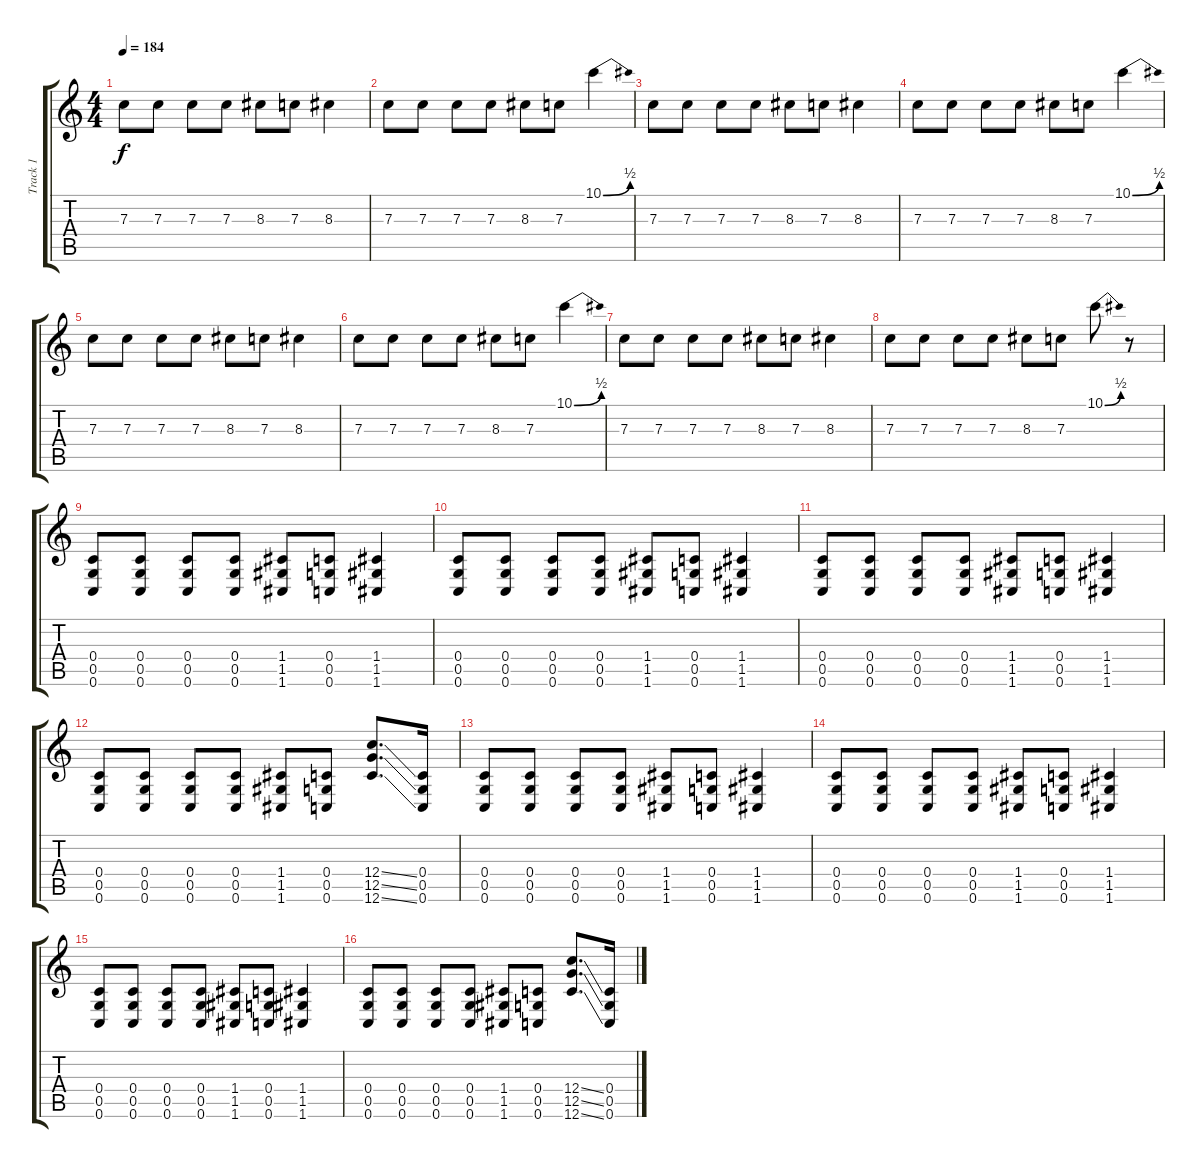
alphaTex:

\track ("Track 1" "Track 1") {instrument overdrivenguitar}
\staff {score tabs}
\tuning (D4 A3 F3 C3 G2 C2) {hide}
\ts (4 4)
\tempo 184
\clef g2
\ks c
7.3.8{dy f} 7.3.8 7.3.8 7.3.8 8.3.8 7.3.8 8.3.4 |
7.3.8 7.3.8 7.3.8 7.3.8 8.3.8 7.3.8 10.1{be (bend 0 0 60 2)}.4 |
7.3.8 7.3.8 7.3.8 7.3.8 8.3.8 7.3.8 8.3.4 |
7.3.8 7.3.8 7.3.8 7.3.8 8.3.8 7.3.8 10.1{be (bend 0 0 60 2)}.4 |
7.3.8 7.3.8 7.3.8 7.3.8 8.3.8 7.3.8 8.3.4 |
7.3.8 7.3.8 7.3.8 7.3.8 8.3.8 7.3.8 10.1{be (bend 0 0 60 2)}.4 |
7.3.8 7.3.8 7.3.8 7.3.8 8.3.8 7.3.8 8.3.4 |
7.3.8 7.3.8 7.3.8 7.3.8 8.3.8 7.3.8 10.1{be (bend 0 0 60 2)}.8 r.8 |
(0.4 0.5 0.6).8 (0.4 0.5 0.6).8 (0.4 0.5 0.6).8 (0.4 0.5 0.6).8 (1.4 1.5 1.6).8 (0.4 0.5 0.6).8 (1.4 1.5 1.6).4 |
(0.4 0.5 0.6).8 (0.4 0.5 0.6).8 (0.4 0.5 0.6).8 (0.4 0.5 0.6).8 (1.4 1.5 1.6).8 (0.4 0.5 0.6).8 (1.4 1.5 1.6).4 |
(0.4 0.5 0.6).8 (0.4 0.5 0.6).8 (0.4 0.5 0.6).8 (0.4 0.5 0.6).8 (1.4 1.5 1.6).8 (0.4 0.5 0.6).8 (1.4 1.5 1.6).4 |
(0.4 0.5 0.6).8 (0.4 0.5 0.6).8 (0.4 0.5 0.6).8 (0.4 0.5 0.6).8 (1.4 1.5 1.6).8 (0.4 0.5 0.6).8 (12.4{ss} 12.5{ss} 12.6{ss}).8{d} (0.4 0.5 0.6).16 |
(0.4 0.5 0.6).8 (0.4 0.5 0.6).8 (0.4 0.5 0.6).8 (0.4 0.5 0.6).8 (1.4 1.5 1.6).8 (0.4 0.5 0.6).8 (1.4 1.5 1.6).4 |
(0.4 0.5 0.6).8 (0.4 0.5 0.6).8 (0.4 0.5 0.6).8 (0.4 0.5 0.6).8 (1.4 1.5 1.6).8 (0.4 0.5 0.6).8 (1.4 1.5 1.6).4 |
(0.4 0.5 0.6).8 (0.4 0.5 0.6).8 (0.4 0.5 0.6).8 (0.4 0.5 0.6).8 (1.4 1.5 1.6).8 (0.4 0.5 0.6).8 (1.4 1.5 1.6).4 |
(0.4 0.5 0.6).8 (0.4 0.5 0.6).8 (0.4 0.5 0.6).8 (0.4 0.5 0.6).8 (1.4 1.5 1.6).8 (0.4 0.5 0.6).8 (12.4{ss} 12.5{ss} 12.6{ss}).8{d} (0.4 0.5 0.6).16
